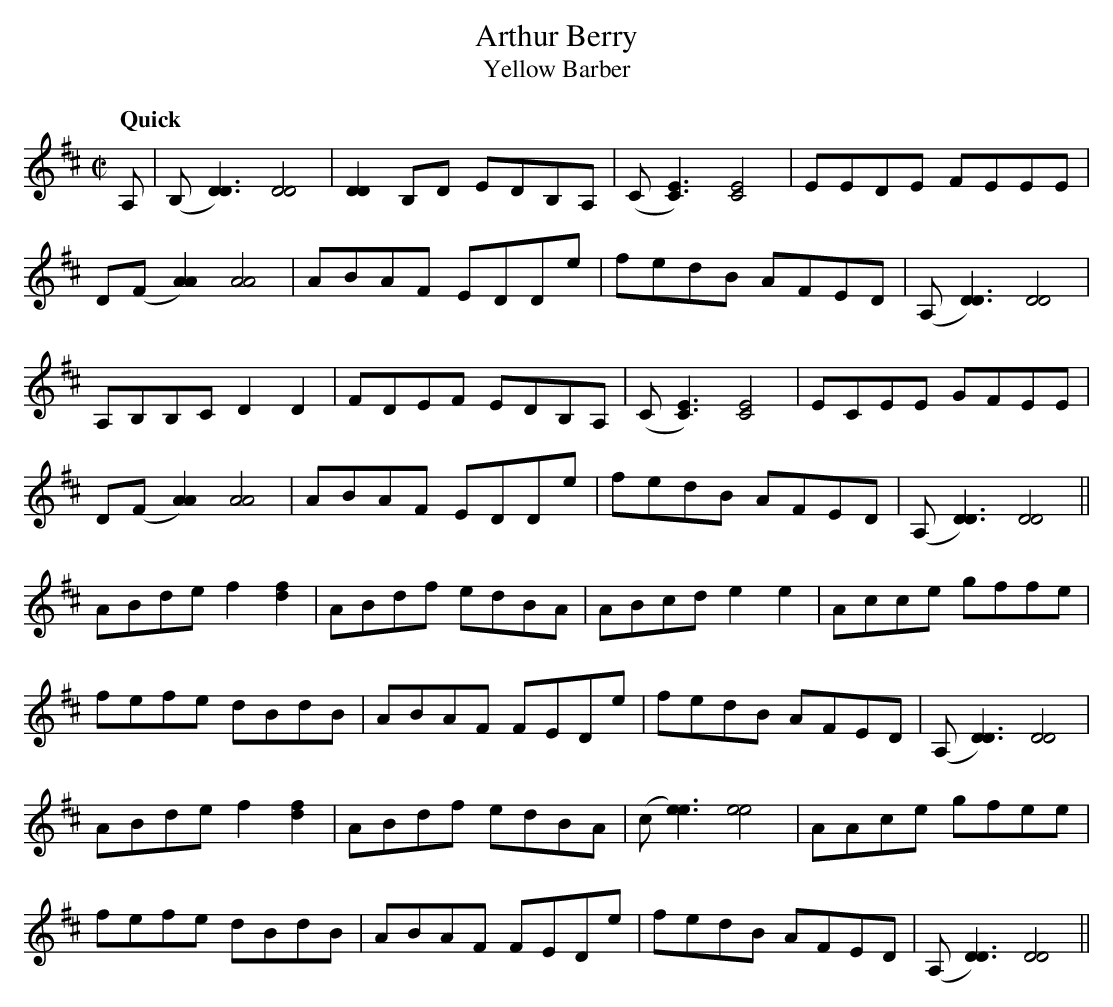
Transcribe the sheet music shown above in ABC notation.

X:1
T:Arthur Berry
T:Yellow Barber
M:C|
L:1/8
Q:"Quick"
K:D
A,-|(B,[D3D3])[D4D4]|[D2D2]B,D EDB,A,|(C[C3E3]) [C4E4]|EEDE FEEE|
D(F[A2A2]) [A4A4]|ABAF EDDe|fedB AFED|(A,[D3D3])[D4D4]|
A,B,B,C D2D2|FDEF EDB,A,|(C[C3E3]) [C4E4]|ECEE GFEE|
D(F[A2A2]) [A4A4]|ABAF EDDe|fedB AFED|(A,[D3D3])[D4D4]||
ABde f2[d2f2]|ABdf edBA|ABcd e2e2|Acce gffe|
fefe dBdB|ABAF FEDe|fedB AFED|(A,[D3D3])[D4D4]|
ABde f2[d2f2]|ABdf edBA|(c[e3e3]) [e4e4]|AAce gfee|
fefe dBdB|ABAF FEDe|fedB AFED|(A,[D3D3])[D4D4]||
